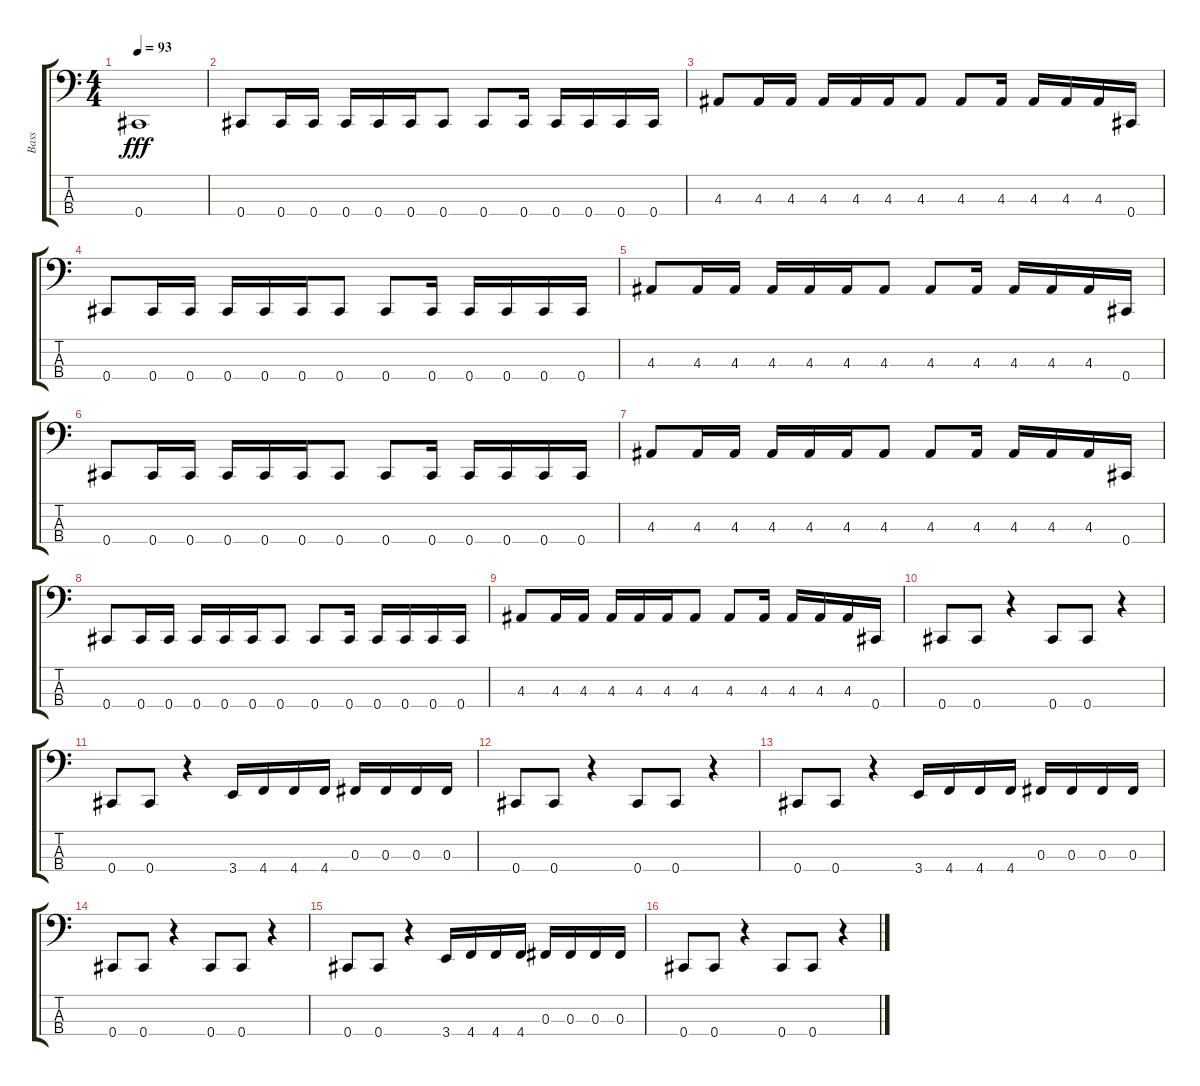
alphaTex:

\track ("Bass" "Bass") {instrument electricbassfinger}
\staff {score tabs}
\tuning (G2 D2 Gb1 Db1) {hide}
\ts (4 4)
\tempo 93
\clef f4
\ks c
0.4.1{dy fff} |
0.4.8 0.4.16 0.4.16 0.4.16 0.4.16 0.4.16 0.4.8 0.4.8 0.4.16 0.4.16 0.4.16 0.4.16 0.4.16 |
4.3.8 4.3.16 4.3.16 4.3.16 4.3.16 4.3.16 4.3.8 4.3.8 4.3.16 4.3.16 4.3.16 4.3.16 0.4.16 |
0.4.8 0.4.16 0.4.16 0.4.16 0.4.16 0.4.16 0.4.8 0.4.8 0.4.16 0.4.16 0.4.16 0.4.16 0.4.16 |
4.3.8 4.3.16 4.3.16 4.3.16 4.3.16 4.3.16 4.3.8 4.3.8 4.3.16 4.3.16 4.3.16 4.3.16 0.4.16 |
0.4.8 0.4.16 0.4.16 0.4.16 0.4.16 0.4.16 0.4.8 0.4.8 0.4.16 0.4.16 0.4.16 0.4.16 0.4.16 |
4.3.8 4.3.16 4.3.16 4.3.16 4.3.16 4.3.16 4.3.8 4.3.8 4.3.16 4.3.16 4.3.16 4.3.16 0.4.16 |
0.4.8 0.4.16 0.4.16 0.4.16 0.4.16 0.4.16 0.4.8 0.4.8 0.4.16 0.4.16 0.4.16 0.4.16 0.4.16 |
4.3.8 4.3.16 4.3.16 4.3.16 4.3.16 4.3.16 4.3.8 4.3.8 4.3.16 4.3.16 4.3.16 4.3.16 0.4.16 |
0.4.8 0.4.8 r.4 0.4.8 0.4.8 r.4 |
0.4.8 0.4.8 r.4 3.4.16 4.4.16 4.4.16 4.4.16 0.3.16 0.3.16 0.3.16 0.3.16 |
0.4.8 0.4.8 r.4 0.4.8 0.4.8 r.4 |
0.4.8 0.4.8 r.4 3.4.16 4.4.16 4.4.16 4.4.16 0.3.16 0.3.16 0.3.16 0.3.16 |
0.4.8 0.4.8 r.4 0.4.8 0.4.8 r.4 |
0.4.8 0.4.8 r.4 3.4.16 4.4.16 4.4.16 4.4.16 0.3.16 0.3.16 0.3.16 0.3.16 |
0.4.8 0.4.8 r.4 0.4.8 0.4.8 r.4
